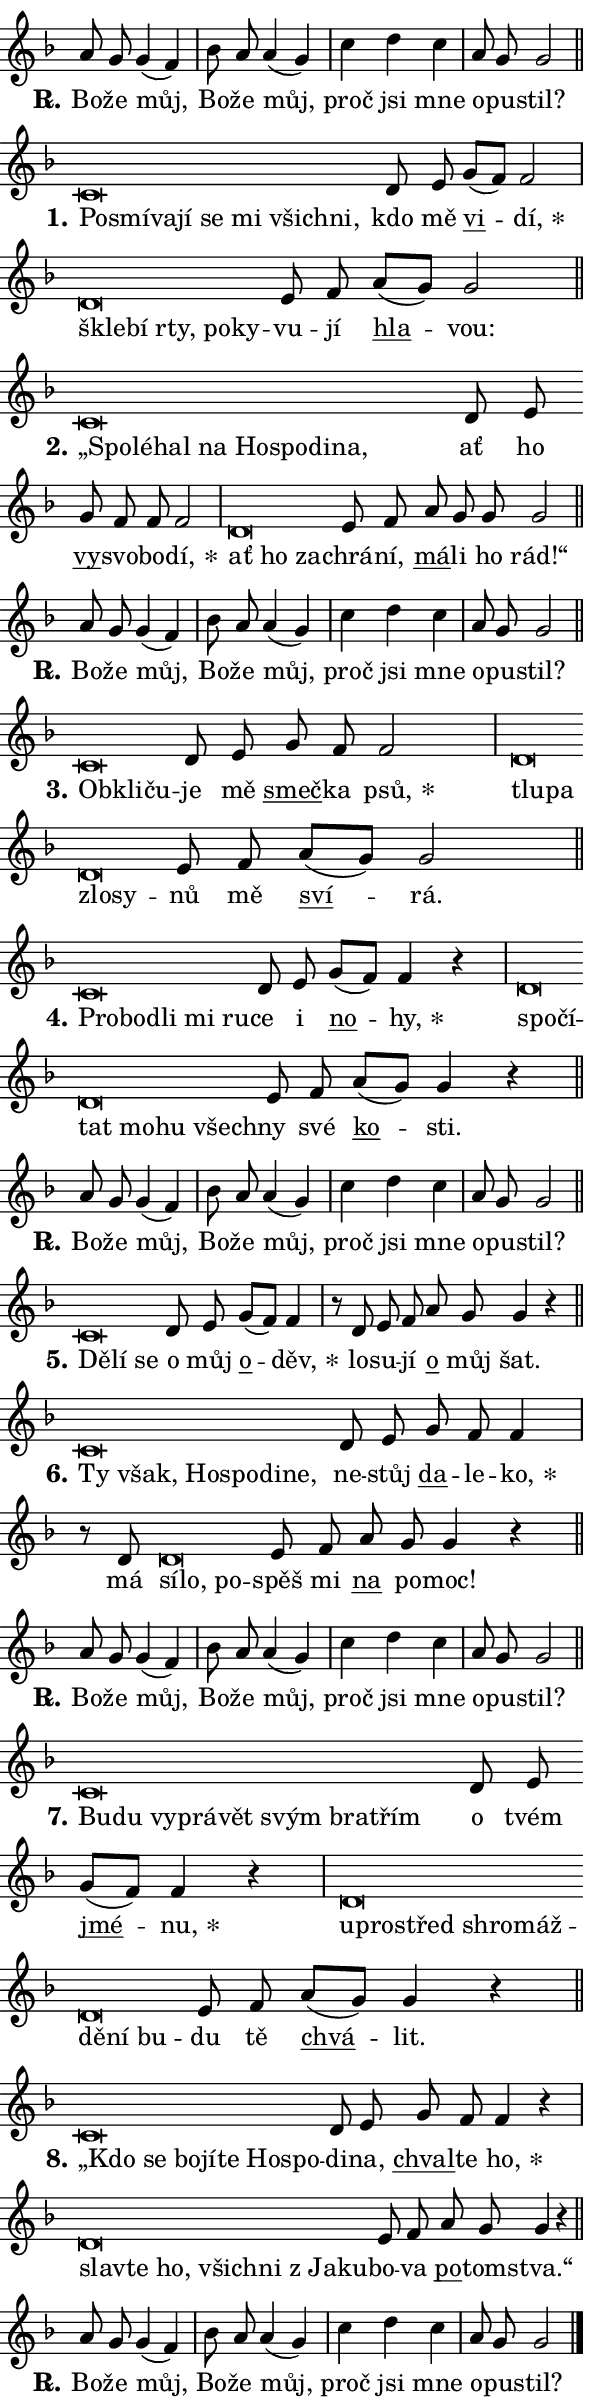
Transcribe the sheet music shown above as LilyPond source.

\version "2.24.0"
\header { tagline = "" }
\paper {
  indent = 0\cm
  top-margin = 0\cm
  right-margin = 0.13\cm % to fit lyric hyphens
  bottom-margin = 0\cm
  left-margin = 0\cm
  paper-width = 10\cm
  page-breaking = #ly:one-page-breaking
  system-system-spacing.basic-distance = #11
  score-system-spacing.basic-distance = #11
  ragged-last = ##f
}


%% Author: Thomas Morley
%% https://lists.gnu.org/archive/html/lilypond-user/2020-05/msg00002.html
#(define (line-position grob)
"Returns position of @var[grob} in current system:
   @code{'start}, if at first time-step
   @code{'end}, if at last time-step
   @code{'middle} otherwise
"
  (let* ((col (ly:item-get-column grob))
         (ln (ly:grob-object col 'left-neighbor))
         (rn (ly:grob-object col 'right-neighbor))
         (col-to-check-left (if (ly:grob? ln) ln col))
         (col-to-check-right (if (ly:grob? rn) rn col))
         (break-dir-left
           (and
             (ly:grob-property col-to-check-left 'non-musical #f)
             (ly:item-break-dir col-to-check-left)))
         (break-dir-right
           (and
             (ly:grob-property col-to-check-right 'non-musical #f)
             (ly:item-break-dir col-to-check-right))))
        (cond ((eqv? 1 break-dir-left) 'start)
              ((eqv? -1 break-dir-right) 'end)
              (else 'middle))))

#(define (tranparent-at-line-position vctor)
  (lambda (grob)
  "Relying on @code{line-position} select the relevant enry from @var{vctor}.
Used to determine transparency,"
    (case (line-position grob)
      ((end) (not (vector-ref vctor 0)))
      ((middle) (not (vector-ref vctor 1)))
      ((start) (not (vector-ref vctor 2))))))

noteHeadBreakVisibility =
#(define-music-function (break-visibility)(vector?)
"Makes @code{NoteHead}s transparent relying on @var{break-visibility}"
#{
  \override NoteHead.transparent =
    #(tranparent-at-line-position break-visibility)
#})

#(define delete-ledgers-for-transparent-note-heads
  (lambda (grob)
    "Reads whether a @code{NoteHead} is transparent.
If so this @code{NoteHead} is removed from @code{'note-heads} from
@var{grob}, which is supposed to be @code{LedgerLineSpanner}.
As a result ledgers are not printed for this @code{NoteHead}"
    (let* ((nhds-array (ly:grob-object grob 'note-heads))
           (nhds-list
             (if (ly:grob-array? nhds-array)
                 (ly:grob-array->list nhds-array)
                 '()))
           ;; Relies on the transparent-property being done before
           ;; Staff.LedgerLineSpanner.after-line-breaking is executed.
           ;; This is fragile ...
           (to-keep
             (remove
               (lambda (nhd)
                 (ly:grob-property nhd 'transparent #f))
               nhds-list)))
      ;; TODO find a better method to iterate over grob-arrays, similiar
      ;; to filter/remove etc for lists
      ;; For now rebuilt from scratch
      (set! (ly:grob-object grob 'note-heads)  '())
      (for-each
        (lambda (nhd)
          (ly:pointer-group-interface::add-grob grob 'note-heads nhd))
        to-keep))))

squashNotes = {
  \override NoteHead.X-extent = #'(-0.2 . 0.2)
  \override NoteHead.Y-extent = #'(-0.75 . 0)
  \override NoteHead.stencil =
    #(lambda (grob)
       (let ((pos (ly:grob-property grob 'staff-position)))
         (begin
           (if (< pos -7) (display "ERROR: Lower brevis then expected\n") (display ""))
           (if (<= pos -6) ly:text-interface::print ly:note-head::print))))
}
unSquashNotes = {
  \revert NoteHead.X-extent
  \revert NoteHead.Y-extent
  \revert NoteHead.stencil
}

hideNotes = \noteHeadBreakVisibility #begin-of-line-visible
unHideNotes = \noteHeadBreakVisibility #all-visible

% work-around for resetting accidentals
% https://lilypond.org/doc/v2.23/Documentation/notation/displaying-rhythms#unmetered-music
cadenzaMeasure = {
  \cadenzaOff
  \partial 1024 s1024
  \cadenzaOn
}

#(define-markup-command (accent layout props text) (markup?)
  "Underline accented syllable"
  (interpret-markup layout props
    #{\markup \override #'(offset . 4.3) \underline { #text }#}))

responsum = \markup \concat {
  "R" \hspace #-1.05 \path #0.1 #'((moveto 0 0.07) (lineto 0.9 0.8)) \hspace #0.05 "."
}

spaceSize = #0.6828661417322834 % exact space size for TeX Gyre Schola

\layout {
  \context {
    \Staff
    \remove "Time_signature_engraver"
    \override LedgerLineSpanner.after-line-breaking = #delete-ledgers-for-transparent-note-heads
  }
  \context {
    \Lyrics {
      \override LyricSpace.minimum-distance = \spaceSize
      \override LyricText.font-name = #"TeX Gyre Schola"
      \override LyricText.font-size = 1
      \override StanzaNumber.font-name = #"TeX Gyre Schola Bold"
      \override StanzaNumber.font-size = 1
    }
  }
  \context {
    \Score 
    \override NoteHead.text =
      #(lambda (grob) 
        (let ((pos (ly:grob-property grob 'staff-position)))
          #{\markup {
            \combine
              \halign #-0.55 \raise #(if (= pos -6) 0 0.5) \override #'(thickness . 2) \draw-line #'(3.2 . 0)
              \musicglyph "noteheads.sM1"
          }#}))
  }
}

% magnetic-lyrics.ily
%
%   written by
%     Jean Abou Samra <jean@abou-samra.fr>
%     Werner Lemberg <wl@gnu.org>
%
%   adapted by
%     Jiri Hon <jiri.hon@gmail.com>
%
% Version 2022-Apr-15

% https://www.mail-archive.com/lilypond-user@gnu.org/msg149350.html

#(define (Left_hyphen_pointer_engraver context)
   "Collect syllable-hyphen-syllable occurrences in lyrics and store
them in properties.  This engraver only looks to the left.  For
example, if the lyrics input is @code{foo -- bar}, it does the
following.

@itemize @bullet
@item
Set the @code{text} property of the @code{LyricHyphen} grob between
@q{foo} and @q{bar} to @code{foo}.

@item
Set the @code{left-hyphen} property of the @code{LyricText} grob with
text @q{foo} to the @code{LyricHyphen} grob between @q{foo} and
@q{bar}.
@end itemize

Use this auxiliary engraver in combination with the
@code{lyric-@/text::@/apply-@/magnetic-@/offset!} hook."
   (let ((hyphen #f)
         (text #f))
     (make-engraver
      (acknowledgers
       ((lyric-syllable-interface engraver grob source-engraver)
        (set! text grob)))
      (end-acknowledgers
       ((lyric-hyphen-interface engraver grob source-engraver)
        ;(when (not (grob::has-interface grob 'lyric-space-interface))
          (set! hyphen grob)));)
      ((stop-translation-timestep engraver)
       (when (and text hyphen)
         (ly:grob-set-object! text 'left-hyphen hyphen))
       (set! text #f)
       (set! hyphen #f)))))

#(define (lyric-text::apply-magnetic-offset! grob)
   "If the space between two syllables is less than the value in
property @code{LyricText@/.details@/.squash-threshold}, move the right
syllable to the left so that it gets concatenated with the left
syllable.

Use this function as a hook for
@code{LyricText@/.after-@/line-@/breaking} if the
@code{Left_@/hyphen_@/pointer_@/engraver} is active."
   (let ((hyphen (ly:grob-object grob 'left-hyphen #f)))
     (when hyphen
       (let ((left-text (ly:spanner-bound hyphen LEFT)))
         (when (grob::has-interface left-text 'lyric-syllable-interface)
           (let* ((common (ly:grob-common-refpoint grob left-text X))
                  (this-x-ext (ly:grob-extent grob common X))
                  (left-x-ext
                   (begin
                     ;; Trigger magnetism for left-text.
                     (ly:grob-property left-text 'after-line-breaking)
                     (ly:grob-extent left-text common X)))
                  ;; `delta` is the gap width between two syllables.
                  (delta (- (interval-start this-x-ext)
                            (interval-end left-x-ext)))
                  (details (ly:grob-property grob 'details))
                  (threshold (assoc-get 'squash-threshold details 0.2)))
             (when (< delta threshold)
               (let* (;; We have to manipulate the input text so that
                      ;; ligatures crossing syllable boundaries are not
                      ;; disabled.  For languages based on the Latin
                      ;; script this is essentially a beautification.
                      ;; However, for non-Western scripts it can be a
                      ;; necessity.
                      (lt (ly:grob-property left-text 'text))
                      (rt (ly:grob-property grob 'text))
                      (is-space (grob::has-interface hyphen 'lyric-space-interface))
                      (space (if is-space " " ""))
                      (extra-delta (if is-space spaceSize 0))
                      ;; Append new syllable.
                      (ltrt-space (if (and (string? lt) (string? rt))
                                (string-append lt space rt)
                                (make-concat-markup (list lt space rt))))
                      ;; Right-align `ltrt` to the right side.
                      (ltrt-space-markup (grob-interpret-markup
                               grob
                               (make-translate-markup
                                (cons (interval-length this-x-ext) 0)
                                (make-right-align-markup ltrt-space)))))
                 (begin
                   ;; Don't print `left-text`.
                   (ly:grob-set-property! left-text 'stencil #f)
                   ;; Set text and stencil (which holds all collected
                   ;; syllables so far) and shift it to the left.
                   (ly:grob-set-property! grob 'text ltrt-space)
                   (ly:grob-set-property! grob 'stencil ltrt-space-markup)
                   (ly:grob-translate-axis! grob (- (- delta extra-delta)) X))))))))))


#(define (lyric-hyphen::displace-bounds-first grob)
   ;; Make very sure this callback isn't triggered too early.
   (let ((left (ly:spanner-bound grob LEFT))
         (right (ly:spanner-bound grob RIGHT)))
     (ly:grob-property left 'after-line-breaking)
     (ly:grob-property right 'after-line-breaking)
     (ly:lyric-hyphen::print grob)))

squashThreshold = #0.4

\layout {
  \context {
    \Lyrics
    \consists #Left_hyphen_pointer_engraver
    \override LyricText.after-line-breaking =
      #lyric-text::apply-magnetic-offset!
    \override LyricHyphen.stencil = #lyric-hyphen::displace-bounds-first
    \override LyricText.details.squash-threshold = \squashThreshold
    \override LyricHyphen.minimum-distance = 0
    \override LyricHyphen.minimum-length = \squashThreshold
  }
}

squashText = \override LyricText.details.squash-threshold = 9999
unSquashText = \override LyricText.details.squash-threshold = \squashThreshold

leftText = \override LyricText.self-alignment-X = #LEFT
unLeftText = \revert LyricText.self-alignment-X

starOffset = #(lambda (grob) 
                (let ((x_offset (ly:self-alignment-interface::aligned-on-x-parent grob)))
                  (if (= x_offset 0) 0 (+ x_offset 1.2))))

star = #(define-music-function (syllable)(string?)
"Append star separator at the end of a syllable"
#{
  \once \override LyricText.X-offset = #starOffset
  \lyricmode { \markup {
    #syllable
    \override #'((font-name . "TeX Gyre Schola Bold")) \hspace #0.2 \lower #0.65 \larger "*"
  } }
#})

starAccent = #(define-music-function (syllable)(string?)
"Append star separator at the end of a syllable and make accent"
#{
  \once \override LyricText.X-offset = #starOffset
  \lyricmode { \markup {
    \accent #syllable
    \override #'((font-name . "TeX Gyre Schola Bold")) \hspace #0.2 \lower #0.65 \larger "*"
  } }
#})

breath = #(define-music-function (syllable)(string?)
"Append breathing indicator at the end of a syllable"
#{
  \lyricmode { \markup { #syllable "+" } }
#})

optionalBreath = #(define-music-function (syllable)(string?)
"Append optional breathing indicator at the end of a syllable"
#{
  \lyricmode { \markup { #syllable "(+)" } }
#})


\score {
    <<
        \new Voice = "melody" { \cadenzaOn \key f \major \relative { a'8 g g4( f) \cadenzaMeasure \bar "|" bes8 a a4( g) \cadenzaMeasure \bar "|" c d c \cadenzaMeasure \bar "|" a8 g g2 \cadenzaMeasure \bar "||" \break } }
        \new Lyrics \lyricsto "melody" { \lyricmode { \set stanza = \responsum
Bo -- že můj, Bo -- že můj, proč jsi mne o -- pu -- stil? } }
    >>
    \layout {}
}

\score {
    <<
        \new Voice = "melody" { \cadenzaOn \key f \major \relative { \squashNotes c'\breve*1/16 \hideNotes \breve*1/16 \bar "" \breve*1/16 \bar "" \breve*1/16 \bar "" \breve*1/16 \bar "" \breve*1/16 \bar "" \breve*1/16 \breve*1/16 \bar "" \unHideNotes \unSquashNotes d8 e \bar "" g[( f)] f2 \cadenzaMeasure \bar "|" \squashNotes d\breve*1/16 \hideNotes \breve*1/16 \bar "" \breve*1/16 \bar "" \breve*1/16 \breve*1/16 \bar "" \unHideNotes \unSquashNotes e8 f \bar "" a[( g)] g2 \cadenzaMeasure \bar "||" \break } }
        \new Lyrics \lyricsto "melody" { \lyricmode { \set stanza = "1."
\leftText Po -- \squashText smí -- va -- jí se mi všich -- ni, \unLeftText \unSquashText kdo mě \markup \accent vi -- \star dí, \leftText škle -- \squashText bí rty, po -- ky -- \unLeftText \unSquashText vu -- jí \markup \accent hla -- vou: } }
    >>
    \layout {}
}

\score {
    <<
        \new Voice = "melody" { \cadenzaOn \key f \major \relative { \squashNotes c'\breve*1/16 \hideNotes \breve*1/16 \bar "" \breve*1/16 \bar "" \breve*1/16 \bar "" \breve*1/16 \bar "" \breve*1/16 \bar "" \breve*1/16 \breve*1/16 \bar "" \unHideNotes \unSquashNotes d8 e \bar "" g f f f2 \cadenzaMeasure \bar "|" \squashNotes d\breve*1/16 \hideNotes \breve*1/16 \breve*1/16 \bar "" \unHideNotes \unSquashNotes e8 f \bar "" a g g g2 \cadenzaMeasure \bar "||" \break } }
        \new Lyrics \lyricsto "melody" { \lyricmode { \set stanza = "2."
\leftText „Spo -- \squashText lé -- hal na Ho -- spo -- di -- na, \unLeftText \unSquashText ať ho \markup \accent vy -- svo -- bo -- \star dí, \leftText ať \squashText ho za -- \unLeftText \unSquashText chrá -- ní, \markup \accent má -- li ho rád!“ } }
    >>
    \layout {}
}

\score {
    <<
        \new Voice = "melody" { \cadenzaOn \key f \major \relative { a'8 g g4( f) \cadenzaMeasure \bar "|" bes8 a a4( g) \cadenzaMeasure \bar "|" c d c \cadenzaMeasure \bar "|" a8 g g2 \cadenzaMeasure \bar "||" \break } }
        \new Lyrics \lyricsto "melody" { \lyricmode { \set stanza = \responsum
Bo -- že můj, Bo -- že můj, proč jsi mne o -- pu -- stil? } }
    >>
    \layout {}
}

\score {
    <<
        \new Voice = "melody" { \cadenzaOn \key f \major \relative { \squashNotes c'\breve*1/16 \hideNotes \breve*1/16 \breve*1/16 \bar "" \unHideNotes \unSquashNotes d8 e \bar "" g f f2 \cadenzaMeasure \bar "|" \squashNotes d\breve*1/16 \hideNotes \breve*1/16 \bar "" \breve*1/16 \breve*1/16 \bar "" \unHideNotes \unSquashNotes e8 f \bar "" a[( g)] g2 \cadenzaMeasure \bar "||" \break } }
        \new Lyrics \lyricsto "melody" { \lyricmode { \set stanza = "3."
\leftText Ob -- \squashText kli -- ču -- \unLeftText \unSquashText je mě \markup \accent smeč -- ka \star psů, \leftText tlu -- \squashText pa zlo -- sy -- \unLeftText \unSquashText nů mě \markup \accent sví -- rá. } }
    >>
    \layout {}
}

\score {
    <<
        \new Voice = "melody" { \cadenzaOn \key f \major \relative { \squashNotes c'\breve*1/16 \hideNotes \breve*1/16 \bar "" \breve*1/16 \bar "" \breve*1/16 \breve*1/16 \bar "" \unHideNotes \unSquashNotes d8 e \bar "" g[( f)] f4 r \cadenzaMeasure \bar "|" \squashNotes d\breve*1/16 \hideNotes \breve*1/16 \bar "" \breve*1/16 \bar "" \breve*1/16 \bar "" \breve*1/16 \breve*1/16 \bar "" \unHideNotes \unSquashNotes e8 f \bar "" a[( g)] g4 r \cadenzaMeasure \bar "||" \break } }
        \new Lyrics \lyricsto "melody" { \lyricmode { \set stanza = "4."
\leftText Pro -- \squashText bo -- dli mi ru -- \unLeftText \unSquashText ce i \markup \accent no -- \star hy, \leftText spo -- \squashText čí -- tat mo -- hu všech -- \unLeftText \unSquashText ny své \markup \accent ko -- sti. } }
    >>
    \layout {}
}

\score {
    <<
        \new Voice = "melody" { \cadenzaOn \key f \major \relative { a'8 g g4( f) \cadenzaMeasure \bar "|" bes8 a a4( g) \cadenzaMeasure \bar "|" c d c \cadenzaMeasure \bar "|" a8 g g2 \cadenzaMeasure \bar "||" \break } }
        \new Lyrics \lyricsto "melody" { \lyricmode { \set stanza = \responsum
Bo -- že můj, Bo -- že můj, proč jsi mne o -- pu -- stil? } }
    >>
    \layout {}
}

\score {
    <<
        \new Voice = "melody" { \cadenzaOn \key f \major \relative { \squashNotes c'\breve*1/16 \hideNotes \breve*1/16 \breve*1/16 \bar "" \unHideNotes \unSquashNotes d8 e \bar "" g[( f)] f4 \cadenzaMeasure \bar "|" r8 d e f \bar "" a g g4 r \cadenzaMeasure \bar "||" \break } }
        \new Lyrics \lyricsto "melody" { \lyricmode { \set stanza = "5."
\leftText Dě -- \squashText lí se \unLeftText \unSquashText o můj \markup \accent o -- \star děv, lo -- su -- jí \markup \accent o můj šat. } }
    >>
    \layout {}
}

\score {
    <<
        \new Voice = "melody" { \cadenzaOn \key f \major \relative { \squashNotes c'\breve*1/16 \hideNotes \breve*1/16 \bar "" \breve*1/16 \bar "" \breve*1/16 \bar "" \breve*1/16 \breve*1/16 \bar "" \unHideNotes \unSquashNotes d8 e \bar "" g f f4 \cadenzaMeasure \bar "|" r8 d \squashNotes d\breve*1/16 \hideNotes \breve*1/16 \breve*1/16 \bar "" \unHideNotes \unSquashNotes e8 f \bar "" a g g4 r \cadenzaMeasure \bar "||" \break } }
        \new Lyrics \lyricsto "melody" { \lyricmode { \set stanza = "6."
\leftText Ty \squashText však, Ho -- spo -- di -- ne, \unLeftText \unSquashText ne -- stůj \markup \accent da -- le -- \star ko, má \leftText sí -- \squashText lo, po -- \unLeftText \unSquashText spěš mi \markup \accent na po -- moc! } }
    >>
    \layout {}
}

\score {
    <<
        \new Voice = "melody" { \cadenzaOn \key f \major \relative { a'8 g g4( f) \cadenzaMeasure \bar "|" bes8 a a4( g) \cadenzaMeasure \bar "|" c d c \cadenzaMeasure \bar "|" a8 g g2 \cadenzaMeasure \bar "||" \break } }
        \new Lyrics \lyricsto "melody" { \lyricmode { \set stanza = \responsum
Bo -- že můj, Bo -- že můj, proč jsi mne o -- pu -- stil? } }
    >>
    \layout {}
}

\score {
    <<
        \new Voice = "melody" { \cadenzaOn \key f \major \relative { \squashNotes c'\breve*1/16 \hideNotes \breve*1/16 \bar "" \breve*1/16 \bar "" \breve*1/16 \bar "" \breve*1/16 \bar "" \breve*1/16 \bar "" \breve*1/16 \breve*1/16 \bar "" \unHideNotes \unSquashNotes d8 e \bar "" g[( f)] f4 r \cadenzaMeasure \bar "|" \squashNotes d\breve*1/16 \hideNotes \breve*1/16 \bar "" \breve*1/16 \bar "" \breve*1/16 \bar "" \breve*1/16 \bar "" \breve*1/16 \bar "" \breve*1/16 \breve*1/16 \bar "" \unHideNotes \unSquashNotes e8 f \bar "" a[( g)] g4 r \cadenzaMeasure \bar "||" \break } }
        \new Lyrics \lyricsto "melody" { \lyricmode { \set stanza = "7."
\leftText Bu -- \squashText du vy -- prá -- vět svým bra -- třím \unLeftText \unSquashText o tvém \markup \accent jmé -- \star nu, \leftText u -- \squashText pro -- střed shro -- máž -- dě -- ní bu -- \unLeftText \unSquashText du tě \markup \accent chvá -- lit. } }
    >>
    \layout {}
}

\score {
    <<
        \new Voice = "melody" { \cadenzaOn \key f \major \relative { \squashNotes c'\breve*1/16 \hideNotes \breve*1/16 \bar "" \breve*1/16 \bar "" \breve*1/16 \bar "" \breve*1/16 \bar "" \breve*1/16 \breve*1/16 \bar "" \unHideNotes \unSquashNotes d8 e \bar "" g f f4 r \cadenzaMeasure \bar "|" \squashNotes d\breve*1/16 \hideNotes \breve*1/16 \bar "" \breve*1/16 \bar "" \breve*1/16 \bar "" \breve*1/16 \bar "" \breve*1/16 \breve*1/16 \bar "" \unHideNotes \unSquashNotes e8 f \bar "" a g g4 r \cadenzaMeasure \bar "||" \break } }
        \new Lyrics \lyricsto "melody" { \lyricmode { \set stanza = "8."
\leftText „Kdo \squashText se bo -- jí -- te Ho -- spo -- \unLeftText \unSquashText di -- na, \markup \accent chval -- te \star ho, \leftText sla -- \squashText vte ho, všich -- ni "z Ja" -- ku -- \unLeftText \unSquashText bo -- va \markup \accent po -- tom -- stva.“ } }
    >>
    \layout {}
}

\score {
    <<
        \new Voice = "melody" { \cadenzaOn \key f \major \relative { a'8 g g4( f) \cadenzaMeasure \bar "|" bes8 a a4( g) \cadenzaMeasure \bar "|" c d c \cadenzaMeasure \bar "|" a8 g g2 \cadenzaMeasure \bar "||" \break } \bar "|." }
        \new Lyrics \lyricsto "melody" { \lyricmode { \set stanza = \responsum
Bo -- že můj, Bo -- že můj, proč jsi mne o -- pu -- stil? } }
    >>
    \layout {}
}
